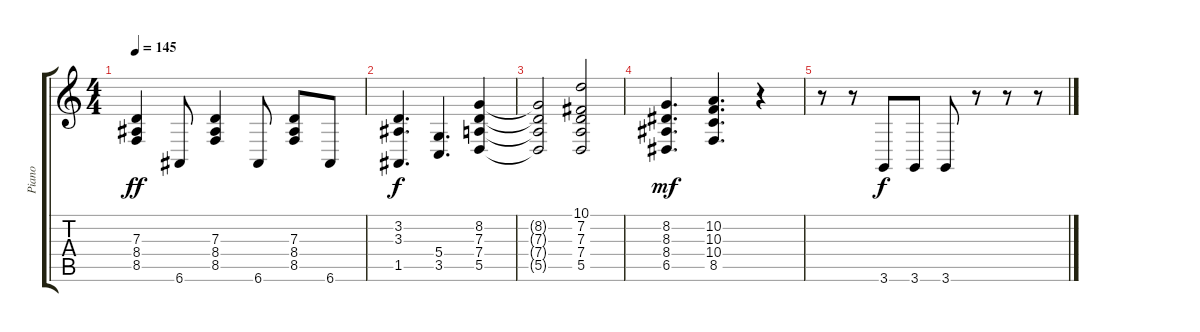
\track ("Piano" "Piano") {instrument acousticgrandpiano}
\staff {score tabs}
\tuning (E4 B3 G3 D3 A2 E2) {hide}
\ts (4 4)
\tempo 145
\clef g2
\ks c
(7.3 8.4 8.5).4{dy ff} 6.6.8 (7.3 8.4 8.5).4 6.6.8 (7.3 8.4 8.5).8 6.6.8 |
(3.2 3.3 1.5).4{d dy f} (5.4 3.5).4{d} (8.2 7.3 7.4 5.5).4 |
(8.2{t} 7.3{t} 7.4{t} 5.5{t}).2 (10.1 7.2 7.3 7.4 5.5).2 |
(8.2 8.3 8.4 6.5).4{d dy mf} (10.2 10.3 10.4 8.5).4{d} r.4 |
r.8 r.8 3.6.8{dy f} 3.6.8 3.6.8 r.8 r.8 r.8
